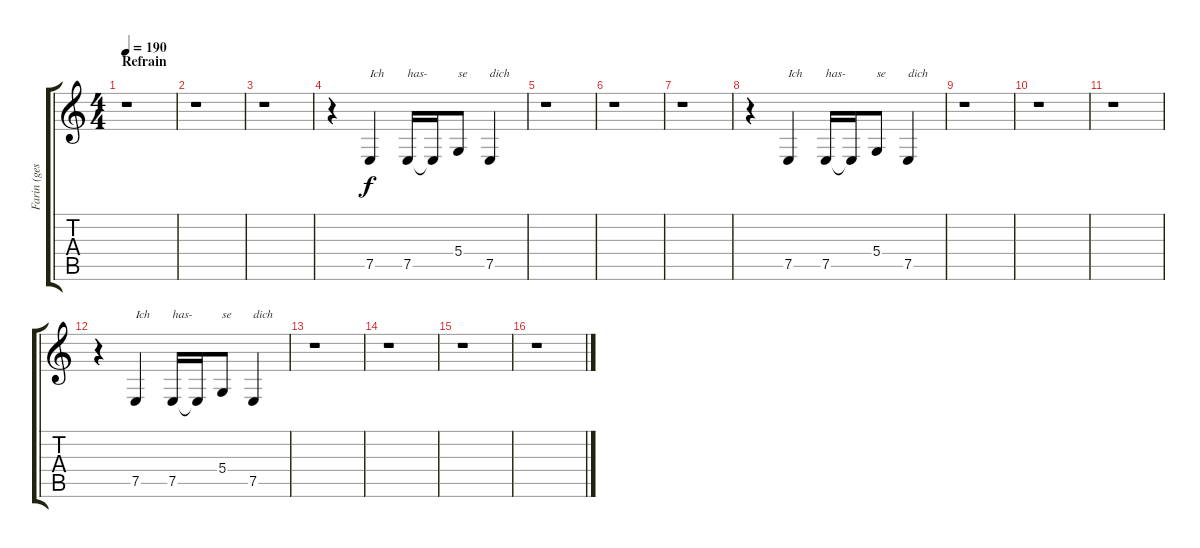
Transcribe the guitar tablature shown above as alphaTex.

\track ("Farin (gesang)" "Farin (ges") {instrument trumpet}
\staff {score tabs}
\tuning (E4 B3 G3 D3 A2 E2) {hide}
\ts (4 4)
\section ("" "Refrain")
\tempo 190
\clef g2
\ks c
r.1{dy f} |
r.1 |
r.1 |
r.4 7.5.4{txt "Ich"} 7.5.16{txt "has-"} 7.5{t}.16 5.4.8{txt "se"} 7.5.4{txt "dich"} |
r.1 |
r.1 |
r.1 |
r.4 7.5.4{txt "Ich"} 7.5.16{txt "has-"} 7.5{t}.16 5.4.8{txt "se"} 7.5.4{txt "dich"} |
r.1 |
r.1 |
r.1 |
r.4 7.5.4{txt "Ich"} 7.5.16{txt "has-"} 7.5{t}.16 5.4.8{txt "se"} 7.5.4{txt "dich"} |
r.1 |
r.1 |
r.1 |
r.1
